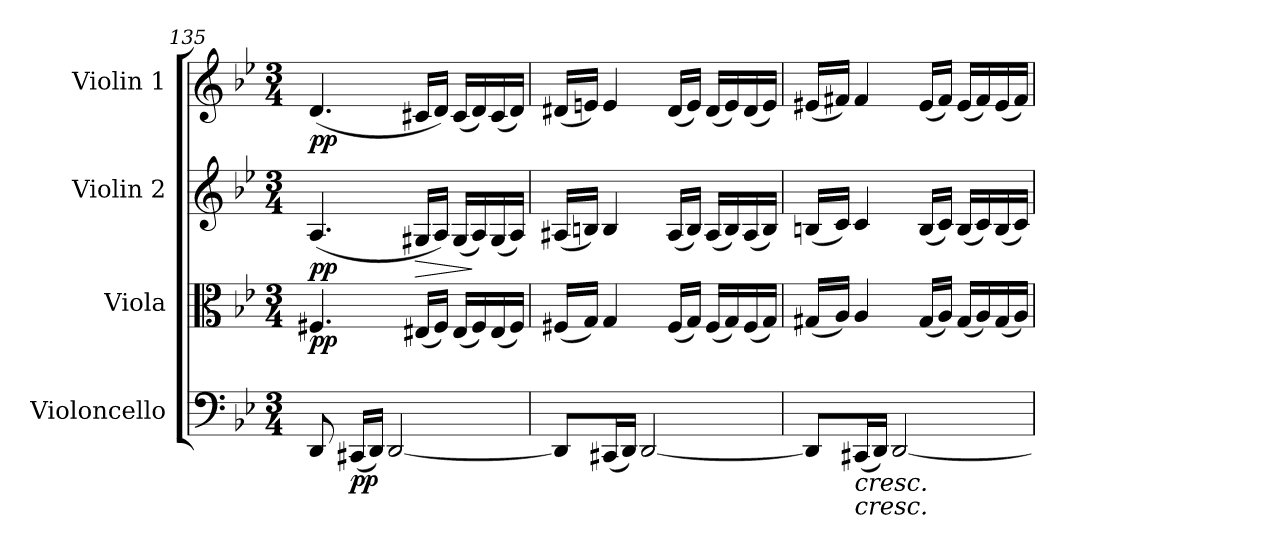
**kern	**dynam	**kern	**dynam	**kern	**dynam	**kern	**dynam
*part4	*part4	*part3	*part3	*part2	*part2	*part1	*part1
*staff4	*staff4	*staff3	*staff3	*staff2	*staff2	*staff1	*staff1
*I"Violoncello	*	*I"Viola	*	*I"Violin 2	*	*I"Violin 1	*
*I'Vc	*	*I'Vla	*	*I'Vln	*	*I'Vln	*
!!LO:PB:g=z
*clefF4	*	*clefC3	*	*clefG2	*	*clefG2	*
*k[b-e-]	*	*k[b-e-]	*	*k[b-e-]	*	*k[b-e-]	*
*M3/4	*	*M3/4	*	*M3/4	*	*M3/4	*
=135	=135	=135	=135	=135	=135	=135	=135
!	!	!	!LO:DY:b	!	!LO:DY:b	!	!LO:DY:b
8DD/	.	4.F#X/	pp	(4.A/	pp	(<4.d/	pp
!	!LO:DY:b	!	!	!	!	!	!
(16CC#X/LL	pp	.	.	.	.	.	.
16DD/JJ)	.	.	.	.	.	.	.
[2DD/	.	.	.	.	.	.	.
!	!	!	!	!	!LO:HP:b	!	!
.	.	(16E#X/LL	.	16G#X/LL	>	16c#X/LL	.
.	.	16F#/JJ)	.	16A/JJ)	.	16d/JJ)	.
.	.	(16E#/LL	.	(16G#/LL	.	(<16c#/LL	.
.	.	16F#/)	.	16A/)	]	16d/)	.
.	.	(16E#/	.	(16G#/	.	(<16c#/	.
.	.	16F#/JJ)	.	16A/JJ)	.	16d/JJ)	.
=136	=136	=136	=136	=136	=136	=136	=136
8DD/L]	.	(16F#X/LL	.	(16A#X/LL	.	(<16d#X/LL	.
.	.	16G/JJ)	.	16Bn/JJ)	.	16en/JJ)	.
(16CC#X/L	.	4G/	.	4B/	.	4e/	.
16DD/JJ)	.	.	.	.	.	.	.
[2DD/	.	.	.	.	.	.	.
.	.	(16F#/LL	.	(16A#/LL	.	(<16d#/LL	.
.	.	16G/JJ)	.	16B/JJ)	.	16e/JJ)	.
.	.	(16F#/LL	.	(16A#/LL	.	(16d#/LL	.
.	.	16G/)	.	16B/)	.	16e/)	.
.	.	(16F#/	.	(16A#/	.	(<16d#/	.
.	.	16G/JJ)	.	16B/JJ)	.	16e/JJ)	.
=137	=137	=137	=137	=137	=137	=137	=137
8DD/L]	.	(16G#X/LL	.	(16Bn/LL	.	(<16e#X/LL	.
.	.	16A/JJ)	.	16c/JJ)	.	16f#X/JJ)	.
!LO:TX:b:i:t=cresc.	!	!	!	!	!	!	!
!LO:TX:b:i:t=cresc.	!	!	!	!	!	!	!
(16CC#X/L	.	4A/	.	4c/	.	4f#/	.
16DD/JJ)	.	.	.	.	.	.	.
[2DD/	.	.	.	.	.	.	.
.	.	(16G#/LL	.	(16B/LL	.	(<16e#/LL	.
.	.	16A/JJ)	.	16c/JJ)	.	16f#/JJ)	.
.	.	(16G#/LL	.	(16B/LL	.	(16e#/LL	.
.	.	16A/)	.	16c/)	.	16f#/)	.
.	.	(16G#/	.	(16B/	.	(<16e#/	.
.	.	16A/JJ)	.	16c/JJ)	.	16f#/JJ)	.
=	=	=	=	=	=	=	=
*-	*-	*-	*-	*-	*-	*-	*-
